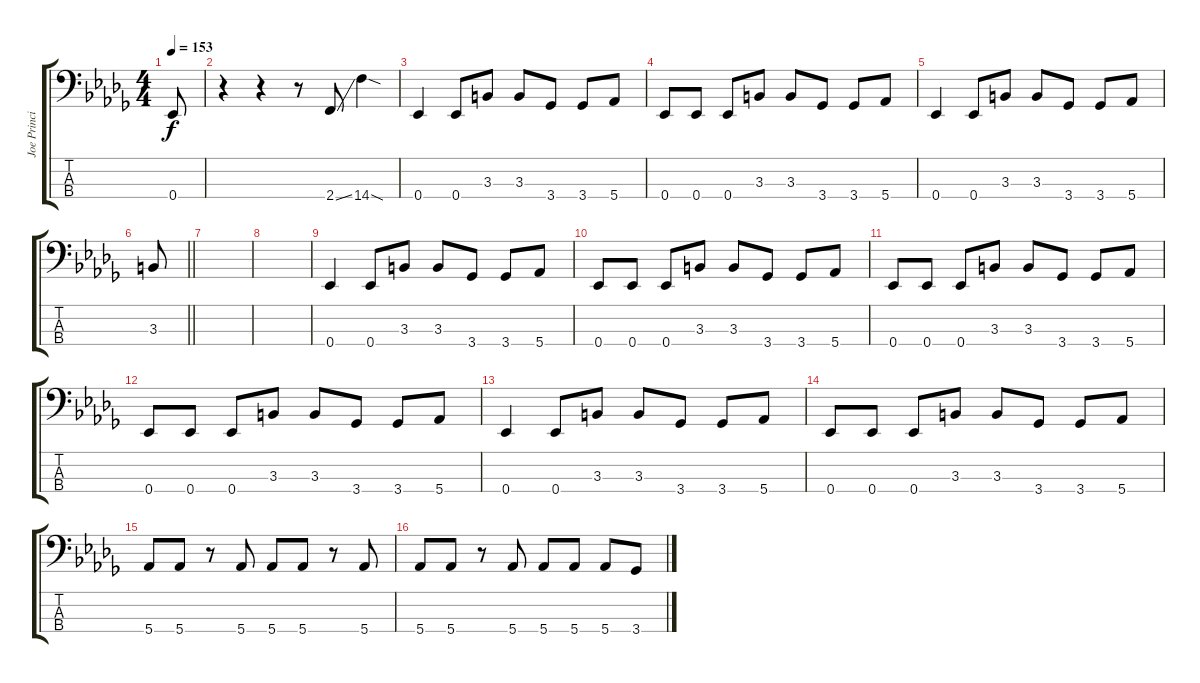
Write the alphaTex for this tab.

\track ("Joe Principe" "Joe Princi") {instrument electricbasspick}
\staff {score tabs}
\tuning (Gb2 Db2 Ab1 Eb1) {hide}
\ts (4 4)
\tempo 153
\clef f4
\ks db
0.4.8{dy f} |
r.4 r.4 r.8 2.4{ss}.8 14.4{sod}.4 |
0.4.4 0.4.8 3.3.8 3.3.8 3.4.8 3.4.8 5.4.8 |
0.4.8 0.4.8 0.4.8 3.3.8 3.3.8 3.4.8 3.4.8 5.4.8 |
0.4.4 0.4.8 3.3.8 3.3.8 3.4.8 3.4.8 5.4.8 |
\barLineRight lightlight
3.3.8 |
|
|
0.4.4 0.4.8 3.3.8 3.3.8 3.4.8 3.4.8 5.4.8 |
0.4.8 0.4.8 0.4.8 3.3.8 3.3.8 3.4.8 3.4.8 5.4.8 |
0.4.8 0.4.8 0.4.8 3.3.8 3.3.8 3.4.8 3.4.8 5.4.8 |
0.4.8 0.4.8 0.4.8 3.3.8 3.3.8 3.4.8 3.4.8 5.4.8 |
0.4.4 0.4.8 3.3.8 3.3.8 3.4.8 3.4.8 5.4.8 |
0.4.8 0.4.8 0.4.8 3.3.8 3.3.8 3.4.8 3.4.8 5.4.8 |
5.4.8 5.4.8 r.8 5.4.8 5.4.8 5.4.8 r.8 5.4.8 |
5.4.8 5.4.8 r.8 5.4.8 5.4.8 5.4.8 5.4.8 3.4.8
